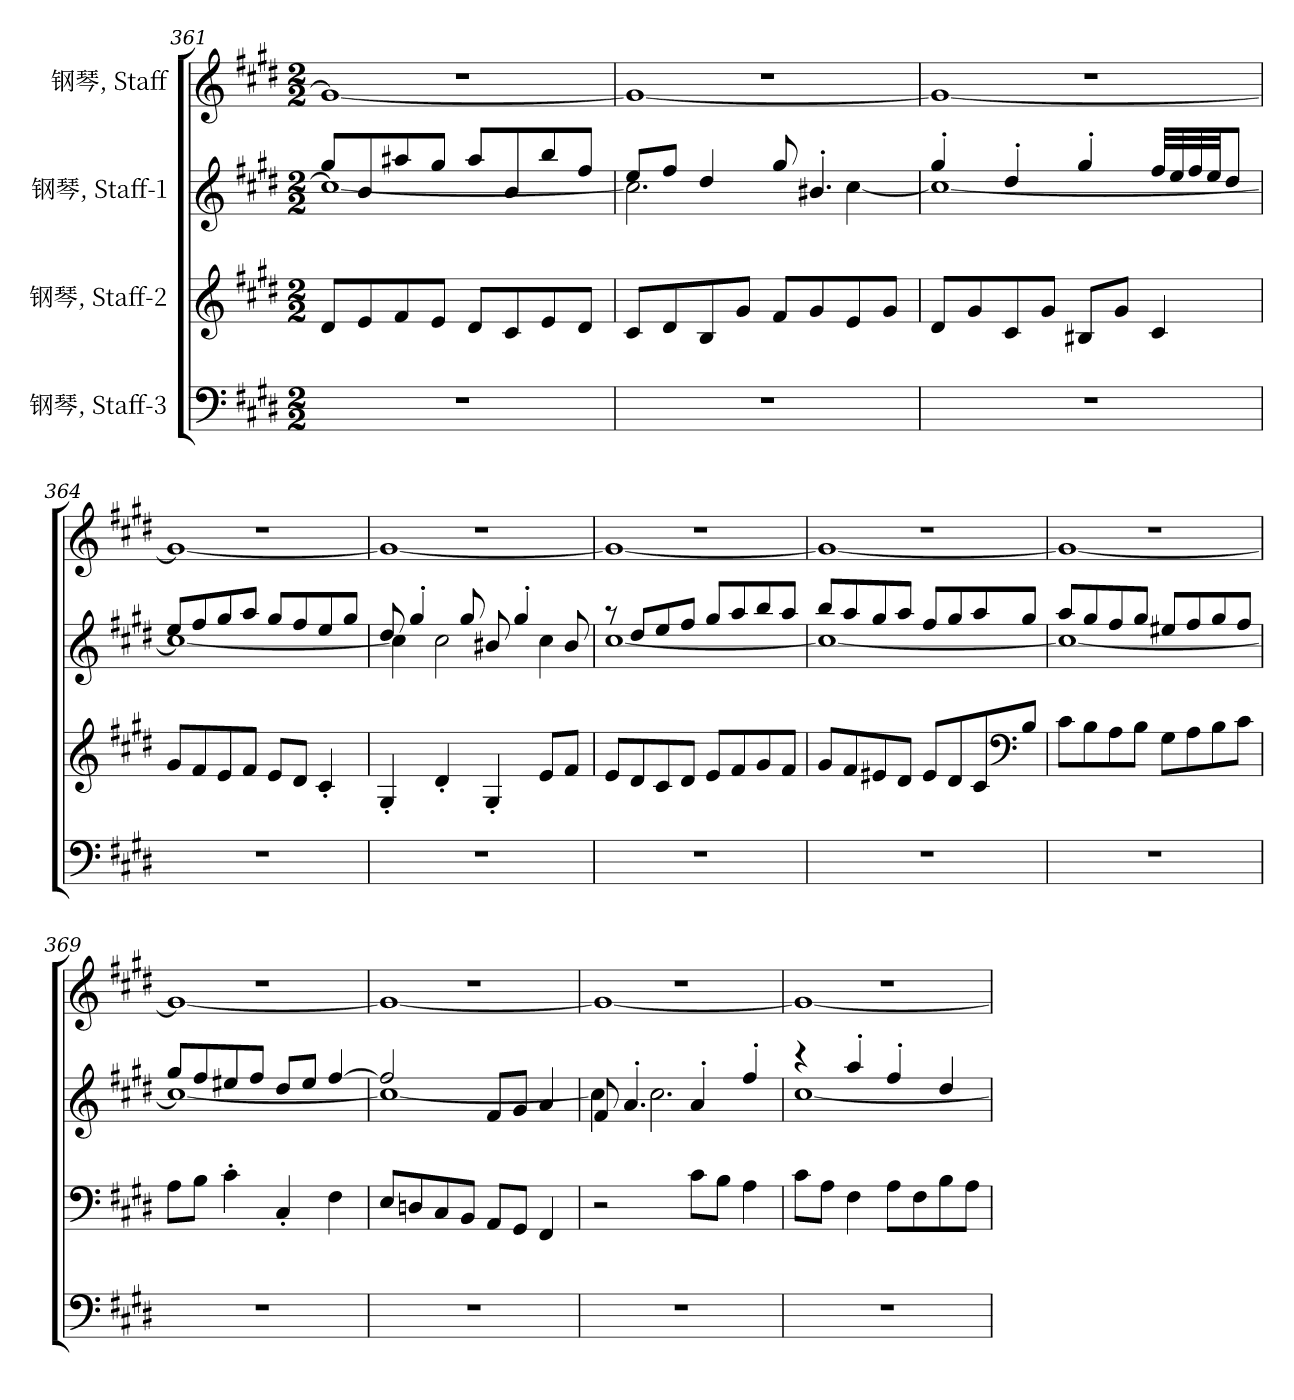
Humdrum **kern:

**kern	**kern	**kern	**kern
*part4	*part3	*part2	*part1
*staff4	*staff3	*staff2	*staff1
*I"钢琴, Staff-3	*I"钢琴, Staff-2	*I"钢琴, Staff-1	*I"钢琴, Staff
!!LO:LB:g=z
*clefF4	*clefG2	*clefG2	*clefG2
*k[f#c#g#d#]	*k[f#c#g#d#]	*k[f#c#g#d#]	*k[f#c#g#d#]
*M2/2	*M2/2	*M2/2	*M2/2
=361	=361	=361	=361
*	*	*^	*^
1r	8d#/L	8gg#/L	1cc#_	1r	1g_
.	8e/	8b/	.	.	.
.	8f#/	8aa#X/	.	.	.
.	8e/J	8gg#/J	.	.	.
.	8d#/L	8aa#/L	.	.	.
.	8c#/	8b/	.	.	.
.	8e/	8bb/	.	.	.
.	8d#/J	8ff#/J	.	.	.
=362	=362	=362	=362	=362	=362
1r	8c#/L	8ee/L	2.cc#\]	1r	1g_
.	8d#/	8ff#/J	.	.	.
.	8B/	4dd#/	.	.	.
.	8g#/J	.	.	.	.
.	8f#/L	8gg#/	.	.	.
.	8g#/	4.b#X'/	.	.	.
.	8e/	.	[4cc#\	.	.
.	8g#/J	.	.	.	.
=363	=363	=363	=363	=363	=363
1r	8d#/L	4gg#'/	1cc#_	1r	1g_
.	8g#/	.	.	.	.
.	8c#/	4dd#'/	.	.	.
.	8g#/J	.	.	.	.
.	8B#X/L	4gg#'/	.	.	.
.	8g#/J	.	.	.	.
.	4c#/	32ff#/LLL	.	.	.
.	.	32ee/	.	.	.
.	.	32ff#/	.	.	.
.	.	32ee/JJ	.	.	.
.	.	8dd#/J	.	.	.
=364	=364	=364	=364	=364	=364
1r	8g#/L	8ee/L	1cc#_	1r	1g_
.	8f#/	8ff#/	.	.	.
.	8e/	8gg#/	.	.	.
.	8f#/J	8aa/J	.	.	.
.	8e/L	8gg#/L	.	.	.
.	8d#/J	8ff#/	.	.	.
.	4c#'/	8ee/	.	.	.
.	.	8gg#/J	.	.	.
!!LO:PB:g=z	!!
=365	=365	=365	=365	=365	=365
1r	4G#'/	8dd#/	4cc#\]	1r	1g_
.	.	4gg#'/	.	.	.
.	4d#'/	.	2cc#\	.	.
.	.	8gg#/	.	.	.
.	4G#'/	8b#X/	.	.	.
.	.	4gg#'/	.	.	.
.	8e/L	.	4cc#\	.	.
.	8f#/J	8b#/	.	.	.
=366	=366	=366	=366	=366	=366
1r	8e/L	8r	[1cc#	1r	1g_
.	8d#/	8dd#/L	.	.	.
.	8c#/	8ee/	.	.	.
.	8d#/J	8ff#/J	.	.	.
.	8e/L	8gg#/L	.	.	.
.	8f#/	8aa/	.	.	.
.	8g#/	8bb/	.	.	.
.	8f#/J	8aa/J	.	.	.
=367	=367	=367	=367	=367	=367
1r	8g#/L	8bb/L	1cc#_	1r	1g_
.	8f#/	8aa/	.	.	.
.	8e#X/	8gg#/	.	.	.
.	8d#/J	8aa/J	.	.	.
.	8e#/L	8ff#/L	.	.	.
.	8d#/	8gg#/	.	.	.
.	8c#/	8aa/	.	.	.
*	*clefF4	*	*	*	*
.	8B/J	8gg#/J	.	.	.
!!LO:LB:g=z	!!
=368	=368	=368	=368	=368	=368
1r	8c#\L	8aa/L	1cc#_	1r	1g_
.	8B\	8gg#/	.	.	.
.	8A\	8ff#/	.	.	.
.	8B\J	8gg#/J	.	.	.
.	8G#\L	8ee#X/L	.	.	.
.	8A\	8ff#/	.	.	.
.	8B\	8gg#/	.	.	.
.	8c#\J	8ff#/J	.	.	.
=369	=369	=369	=369	=369	=369
1r	8A\L	8gg#/L	1cc#_	1r	1g_
.	8B\J	8ff#/	.	.	.
.	4c#'\	8ee#X/	.	.	.
.	.	8ff#/J	.	.	.
.	4C#'/	8dd#/L	.	.	.
.	.	8ee#/J	.	.	.
.	4F#\	[4ff#/	.	.	.
=370	=370	=370	=370	=370	=370
1r	8E/L	2ff#/]	1cc#_	1r	1g_
.	8Dn/	.	.	.	.
.	8C#/	.	.	.	.
.	8BB/J	.	.	.	.
.	8AA/L	8f#/L	.	.	.
.	8GG#/J	8g#/J	.	.	.
.	4FF#/	4a/	.	.	.
=371	=371	=371	=371	=371	=371
1r	2r	8f#/	4cc#\]	1r	1g_
.	.	4.a'/	.	.	.
.	.	.	2.cc#\	.	.
.	8c#\L	4a'/	.	.	.
.	8B\J	.	.	.	.
.	4A\	4ff#'/	.	.	.
!!LO:LB:g=z	!!
=372	=372	=372	=372	=372	=372
1r	8c#\L	4r	[1cc#	1r	1g_
.	8A\J	.	.	.	.
.	4F#\	4aa'/	.	.	.
.	8A\L	4ff#'/	.	.	.
.	8F#\	.	.	.	.
.	8B\	4dd#/	.	.	.
.	8A\J	.	.	.	.
*	*	*v	*v	*	*
*	*	*	*v	*v
=	=	=	=
*-	*-	*-	*-
